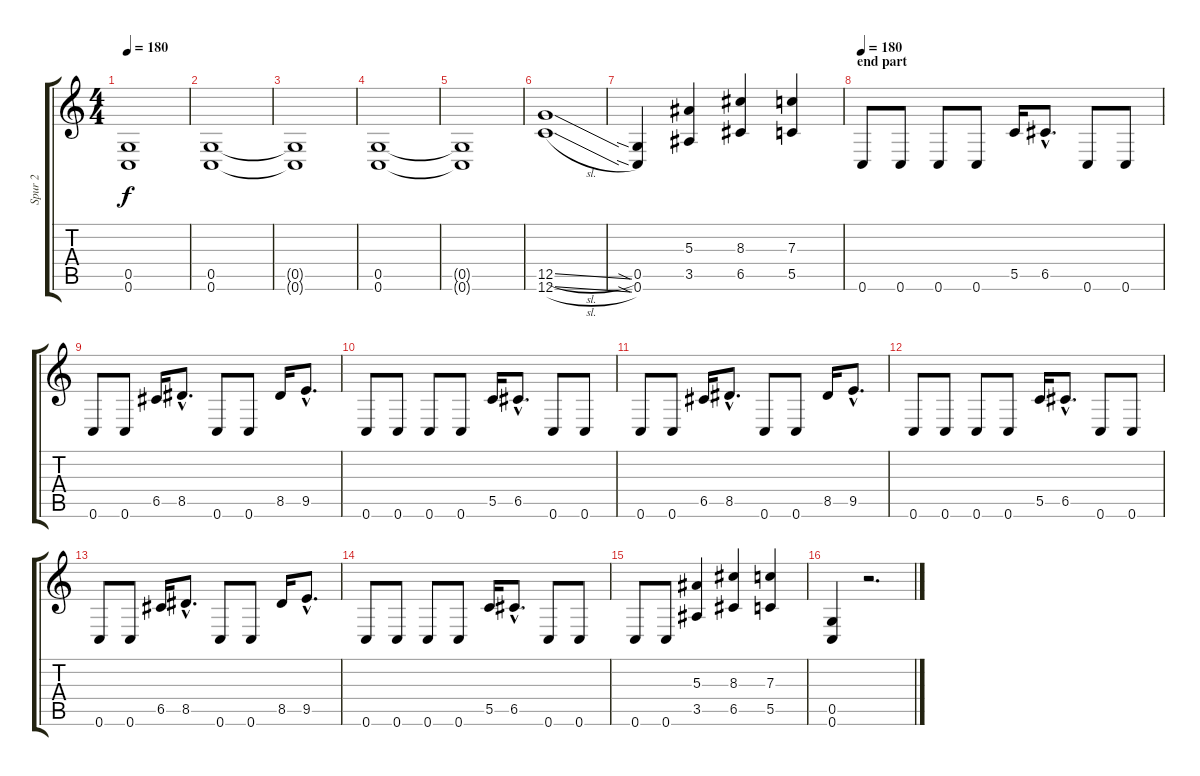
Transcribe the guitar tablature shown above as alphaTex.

\track ("Spur 2" "Spur 2") {instrument distortionguitar}
\staff {score tabs}
\tuning (D4 A3 F3 C3 G2 C2) {hide}
\ts (4 4)
\tempo 180
\clef g2
\ks c
(0.5{t} 0.6{t}).1{dy f} |
(0.5 0.6).1 |
(0.5{t} 0.6{t}).1 |
(0.5 0.6).1 |
(0.5{t} 0.6{t}).1 |
(12.5{sl} 12.6{sl}).1 |
(0.5{sia} 0.6{sia}).4 (5.3 3.5).4 (8.3 6.5).4 (7.3 5.5).4 |
\section ("" "end part")
\tempo 180
0.6.8 0.6.8 0.6.8 0.6.8 5.5.16 6.5{hac}.8{d} 0.6.8 0.6.8 |
0.6.8 0.6.8 6.5.16 8.5{hac}.8{d} 0.6.8 0.6.8 8.5.16 9.5{hac}.8{d} |
0.6.8 0.6.8 0.6.8 0.6.8 5.5.16 6.5{hac}.8{d} 0.6.8 0.6.8 |
0.6.8 0.6.8 6.5.16 8.5{hac}.8{d} 0.6.8 0.6.8 8.5.16 9.5{hac}.8{d} |
0.6.8 0.6.8 0.6.8 0.6.8 5.5.16 6.5{hac}.8{d} 0.6.8 0.6.8 |
0.6.8 0.6.8 6.5.16 8.5{hac}.8{d} 0.6.8 0.6.8 8.5.16 9.5{hac}.8{d} |
0.6.8 0.6.8 0.6.8 0.6.8 5.5.16 6.5{hac}.8{d} 0.6.8 0.6.8 |
0.6.8 0.6.8 (5.3 3.5).4 (8.3 6.5).4 (7.3 5.5).4 |
(0.5 0.6).4 r.2{d}
